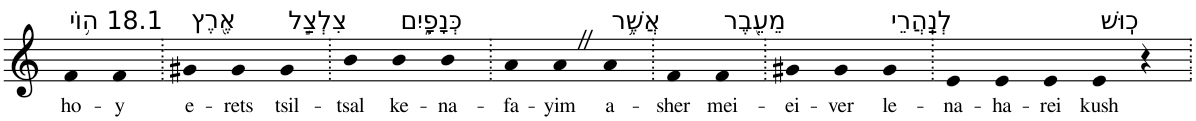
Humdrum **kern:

**kern	**text
*part1	*part1
*staff1	*staff1
*I"Piano	*
*I'Pno	*
*clefG2	*
*k[]	*
=1	=1
!LO:TX:a:t=18.1 ה֥וֹי	!
!	!LO:LY:b
4f	ho-
!	!LO:LY:b
4f	-y
=2.	=2.
!LO:TX:a:t=אֶ֖רֶץ	!
!	!LO:LY:b
4g#X	e-
!	!LO:LY:b
4g#	-rets
!LO:TX:a:t=צִלְצַ֣ל	!
!	!LO:LY:b
4g#	tsil-
=3.	=3.
!	!LO:LY:b
4b	-tsal
!LO:TX:a:t=כְּנָפָ֑יִם	!
!	!LO:LY:b
4b	ke-
!	!LO:LY:b
4b	-na-
=4.	=4.
!	!LO:LY:b
4a	-fa-
!	!LO:LY:b
4aZ	-yim
!LO:TX:a:t=אֲשֶׁ֥ר	!
!	!LO:LY:b
4a	a-
=5.	=5.
!	!LO:LY:b
4f	-sher
!LO:TX:a:t=מֵעֵ֖בֶר	!
!	!LO:LY:b
4f	mei-
=6.	=6.
!	!LO:LY:b
4g#X	-ei-
!	!LO:LY:b
4g#	-ver
!LO:TX:a:t=לְנַֽהֲרֵי	!
!	!LO:LY:b
4g#	le-
=7.	=7.
!	!LO:LY:b
4e	-na-
!	!LO:LY:b
4e	-ha-
!	!LO:LY:b
4e	-rei
!LO:TX:a:t=כֽוּשׁ	!
!	!LO:LY:b
4e	kush
4r	.
=.	=.
*-	*-
